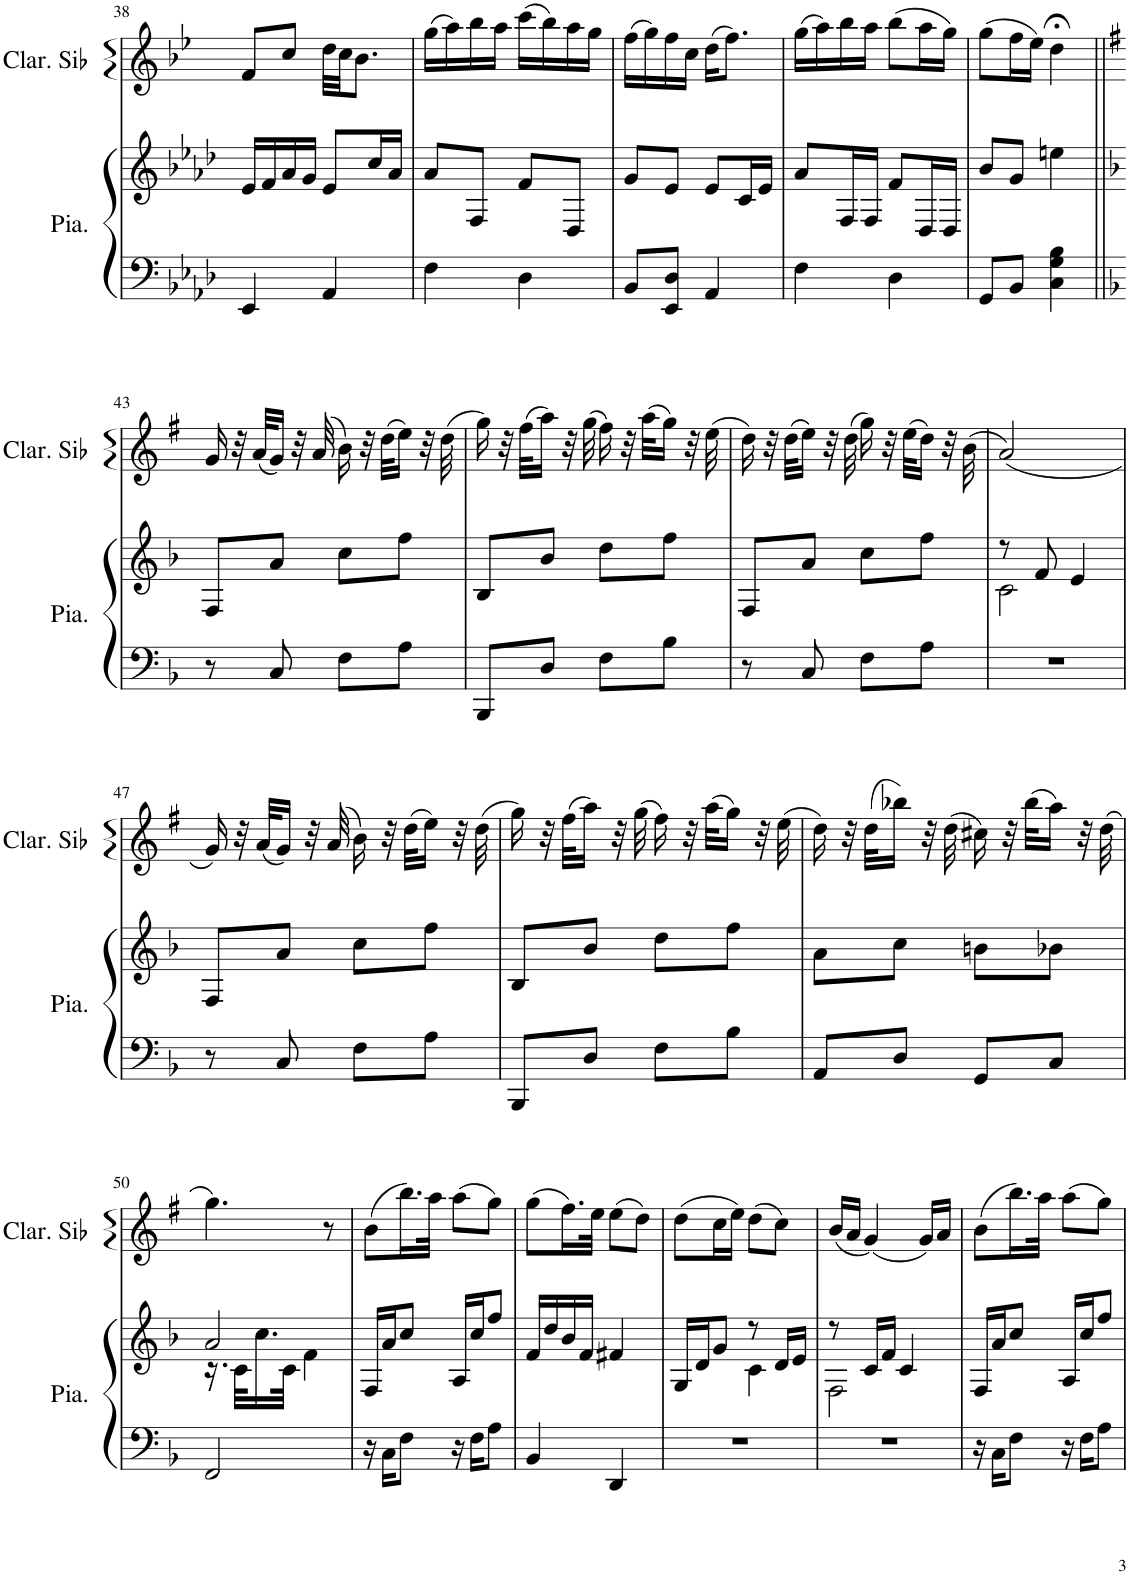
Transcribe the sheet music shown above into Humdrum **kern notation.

**kern	**kern	**kern
*part2	*part2	*part1
*staff3	*staff2	*staff1
*I"Piano	*	*I"Clarinette en Sib
*I'Pia.	*	*I'Clar. Sib
!!LO:PB:g=z
*clefF4	*clefG2	*clefG2
*	*	*Trd1c2
*k[b-e-a-d-]	*k[b-e-a-d-]	*k[b-e-]
*M2/4	*M2/4	*M2/4
=38	=38	=38
4EE-/	16e-/LL	8f/L
.	16f/	.
.	16a-/	8cc/J
.	16g/JJ	.
4AA-/	8e-/L	32dd\LLL
.	.	32cc\JJ
.	.	8.b-\J
.	16cc/L	.
.	16a-/JJ	.
=39	=39	=39
4F\	8a-/L	(16gg\LL
.	.	16aa\)
.	8F/J	16bb-\
.	.	16aa\JJ
4D-\	8f/L	(16ccc\LL
.	.	16bb-\)
.	8D-/J	16aa\
.	.	16gg\JJ
=40	=40	=40
8BB-/L	8g/L	(16ff\LL
.	.	16gg\)
8EE-/ 8D-/J	8e-/J	16ff\
.	.	16cc\JJ
4AA-/	8e-/L	(16dd\KL
.	.	8.ff\J)
.	16c/L	.
.	16e-/JJ	.
=41	=41	=41
4F\	8a-/L	(16gg\LL
.	.	16aa\)
.	16F/L	16bb-\
.	16F/JJ	16aa\JJ
4D-\	8f/L	(8bb-\L
.	16D-/L	16aa\L
.	16D-/JJ	16gg\JJ)
=42	=42	=42
8GG/L	8b-/L	(8gg\L
8BB-/J	8g/J	16ff\L
.	.	16ee-\JJ)
4C\ 4G\ 4B-\	4een\	4dd;<\
!!LO:LB:g=z
=43||	=43||	=43||
*k[b-]	*k[b-]	*k[f#]
8r	8F/L	16g/
.	.	32r
.	.	(32a/KLL
8C/	8a/J	16g/JJ)
.	.	32r
.	.	(32a/
8F\L	8cc\L	16b\)
.	.	32r
.	.	(32dd\KLL
8A\J	8ff\J	16ee\JJ)
.	.	32r
.	.	(32dd\
=44	=44	=44
8BBB-/L	8B-/L	16gg\)
.	.	32r
.	.	(32ff#\KLL
8D/J	8b-/J	16aa\JJ)
.	.	32r
.	.	(32gg\
8F\L	8dd\L	16ff#\)
.	.	32r
.	.	(32aa\KLL
8B-\J	8ff\J	16gg\JJ)
.	.	32r
.	.	(32ee\
=45	=45	=45
8r	8F/L	16dd\)
.	.	32r
.	.	(32dd\KLL
8C/	8a/J	16ee\JJ)
.	.	32r
.	.	(32dd\
8F\L	8cc\L	16gg\)
.	.	32r
.	.	(32ee\KLL
8A\J	8ff\J	16dd\JJ)
.	.	32r
.	.	(32b\
=46	=46	=46
*	*^	*
2r	8r	2c\	(2a/)
.	8f/	.	.
.	4e/	.	.
*	*v	*v	*
!!LO:LB:g=z
=47	=47	=47
8r	8F/L	16g/)
.	.	32r
.	.	(32a/KLL
8C/	8a/J	16g/JJ)
.	.	32r
.	.	(32a/
8F\L	8cc\L	16b\)
.	.	32r
.	.	(32dd\KLL
8A\J	8ff\J	16ee\JJ)
.	.	32r
.	.	(32dd\
=48	=48	=48
8BBB-/L	8B-/L	16gg\)
.	.	32r
.	.	(32ff#\KLL
8D/J	8b-/J	16aa\JJ)
.	.	32r
.	.	(32gg\
8F\L	8dd\L	16ff#\)
.	.	32r
.	.	(32aa\KLL
8B-\J	8ff\J	16gg\JJ)
.	.	32r
.	.	(32ee\
=49	=49	=49
8AA/L	8a\L	16dd\)
.	.	32r
.	.	(32dd\KLL
8D/J	8cc\J	16bb-X\JJ)
.	.	32r
.	.	(32dd\
8GG/L	8bn\L	16cc#X\)
.	.	32r
.	.	(32bb-\KLL
8C/J	8b-X\J	16aa\JJ)
.	.	32r
.	.	(32dd\
!!LO:LB:g=z
=50	=50	=50
*	*^	*
2FF/	2a/	16.r	4.gg\)
.	.	32c\KLL	.
.	.	16.cc\	.
.	.	32c\JJk	.
.	.	4f\	.
.	.	.	8r
*	*v	*v	*
=51	=51	=51
16r	16F/LL	(8b\L
16C\KL	16a/J	.
8F\J	8cc/J	16.bb\L)
.	.	32aa\JJk
16r	16A/LL	(8aa\L
16F\KL	16cc/J	.
8A\J	8ff/J	8gg\J)
=52	=52	=52
4BB-/	16f/LL	(8gg\L
.	16dd/	.
.	16b-/	16.ff#\L)
.	16f/JJ	.
.	.	32ee\JJk
4DD/	4f#X/	(8ee\L
.	.	8dd\J)
=53	=53	=53
*	*^	*
2r	16G/LL	4ryy	(8dd\L
.	16d/J	.	.
.	8g/J	.	16cc\L
.	.	.	16ee\JJ)
.	8r	4c\	(8dd\L
.	16d/LL	.	8cc\J)
.	16e/JJ	.	.
=54	=54	=54	=54
2r	8r	2F\	(16b/LL
.	.	.	16a/JJ
.	16c/LL	.	(4g/)
.	16f/JJ	.	.
.	4c/	.	.
.	.	.	16g/LL)
.	.	.	16a/JJ
*	*v	*v	*
=55	=55	=55
16r	16F/LL	(8b\L
16C\KL	16a/J	.
8F\J	8cc/J	16.bb\L)
.	.	32aa\JJk
16r	16A/LL	(8aa\L
16F\KL	16cc/J	.
8A\J	8ff/J	8gg\J)
=	=	=
*-	*-	*-
